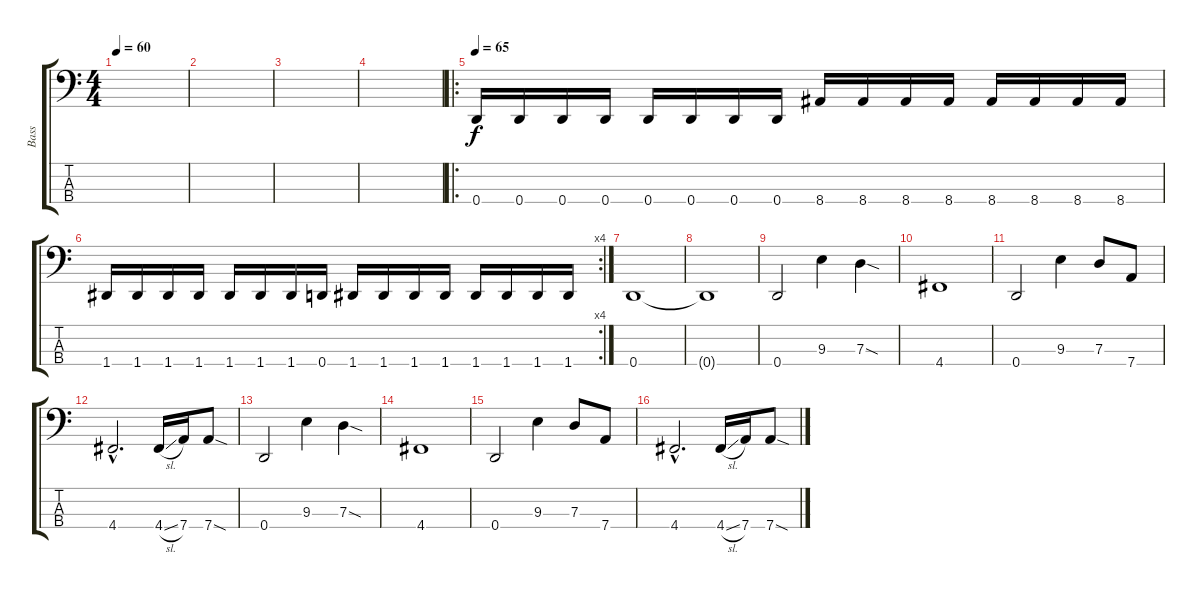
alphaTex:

\track ("Bass" "Bass") {instrument electricbasspick}
\staff {score tabs}
\tuning (F2 C2 G1 D1) {hide}
\ts (4 4)
\tempo 60
\clef f4
\ks c
|
|
|
|
\ro
\tempo 65
0.4.16 0.4.16 0.4.16 0.4.16 0.4.16 0.4.16 0.4.16 0.4.16 8.4.16 8.4.16 8.4.16 8.4.16 8.4.16 8.4.16 8.4.16 8.4.16 |
\rc 4
1.4.16 1.4.16 1.4.16 1.4.16 1.4.16 1.4.16 1.4.16 0.4.16 1.4.16 1.4.16 1.4.16 1.4.16 1.4.16 1.4.16 1.4.16 1.4.16 |
0.4.1 |
0.4{t}.1 |
0.4.2 9.3.4 7.3{sod}.4 |
4.4.1 |
0.4.2 9.3.4 7.3.8 7.4.8 |
4.4{hac}.2{d} 4.4{sl}.16 7.4.16 7.4{sod}.8 |
0.4.2 9.3.4 7.3{sod}.4 |
4.4.1 |
0.4.2 9.3.4 7.3.8 7.4.8 |
4.4{hac}.2{d} 4.4{sl}.16 7.4.16 7.4{sod}.8
